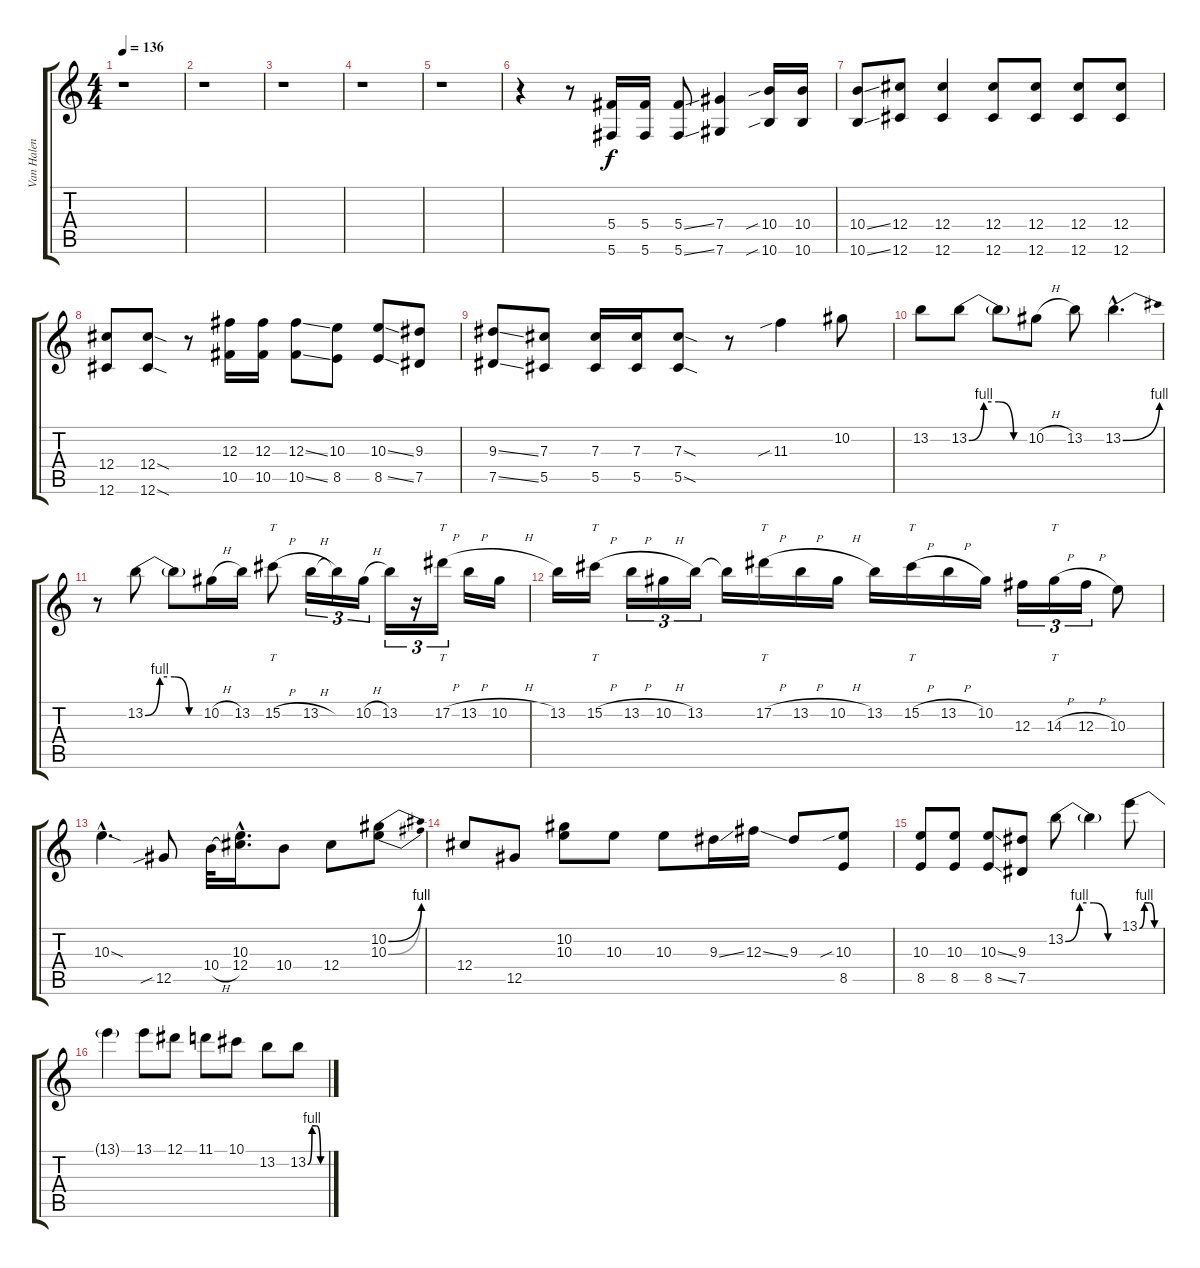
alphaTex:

\track ("Van Halen Lead" "Van Halen ") {instrument overdrivenguitar}
\staff {score tabs}
\tuning (Eb4 Bb3 Gb3 Db3 Ab2 Db2) {hide}
\ts (4 4)
\tempo 136
\clef g2
\ks c
r.1{dy f} |
r.1 |
r.1 |
r.1 |
r.1 |
r.4 r.8 (5.4 5.6).16 (5.4 5.6).16 (5.4{ss} 5.6{ss}).8 (7.4 7.6).4 (10.4{sib} 10.6{sib}).16 (10.4 10.6).16 |
(10.4{ss} 10.6{ss}).8 (12.4 12.6).8 (12.4 12.6).4 (12.4 12.6).8 (12.4 12.6).8 (12.4 12.6).8 (12.4 12.6).8 |
(12.4 12.6).8 (12.4{sod} 12.6{sod}).8 r.8 (12.3 10.5).16 (12.3 10.5).16 (12.3{ss} 10.5{ss}).8 (10.3 8.5).8 (10.3{ss} 8.5{ss}).8 (9.3 7.5).8 |
(9.3{ss} 7.5{ss}).8 (7.3 5.5).8 (7.3 5.5).16 (7.3 5.5).16 (7.3{sod} 5.5{sod}).8 r.8 11.3{sib}.4 10.2.8 |
13.2.8 13.2{be (custom 0 0 15 4 30 4 45 0 60 0)}.8 13.2{t}.8 10.2{h}.8 13.2.8 13.2{be (bend 0 0 60 4) hac}.4{d} |
r.8 13.2{be (custom 0 0 15 4 30 4 45 0 60 0)}.8 13.2{t}.8 10.2{h}.16 13.2.16 15.2{h}.8{tt} 13.2{h}.16{tu (3 2)} 13.2{t}.16{tu (3 2)} 10.2{h}.16{tu (3 2)} 13.2.16{tu (3 2)} r.16{tu (3 2)} 17.2{h}.16{tt tu (3 2)} 13.2{h}.16 10.2{h}.16 |
13.2.16 15.2{h}.16{tt} 13.2{h}.16{tu (3 2)} 10.2{h}.16{tu (3 2)} 13.2.16{tu (3 2)} 13.2{t}.16 17.2{h}.16{tt} 13.2{h}.16 10.2{h}.16 13.2.16 15.2{h}.16{tt} 13.2{h}.16 10.2.16 12.3.16{tu (3 2)} 14.3{h}.16{tt tu (3 2)} 12.3{h}.16{tu (3 2)} 10.3.8 |
10.3{sod hac}.4{d} 12.5{sib}.8 10.4{h}.32 (10.3{hac} 12.4{hac}).16{d} 10.4.8 12.4.8 (10.2{be (bend 0 0 60 4)} 10.3{be (bend 0 0 60 4)}).8 |
12.4.8 12.5.8 (10.2 10.3).8 10.3.8 10.3.8 9.3{ss}.16 12.3{ss}.16 9.3.8 (10.3{sib} 8.5).8 |
(10.3 8.5).8 (10.3 8.5).8 (10.3{ss} 8.5{ss}).8 (9.3 7.5).8 13.2{be (custom 0 0 15 4 30 4 45 0 60 0)}.8 13.2{t}.4 13.1{be (custom 0 0 15 4 30 4 45 0 60 0)}.8 |
13.1{t}.4 13.1.8 12.1.8 11.1.8 10.1.8 13.2.8 13.2{be (custom 0 0 15 4 30 4 45 0 60 0)}.8
